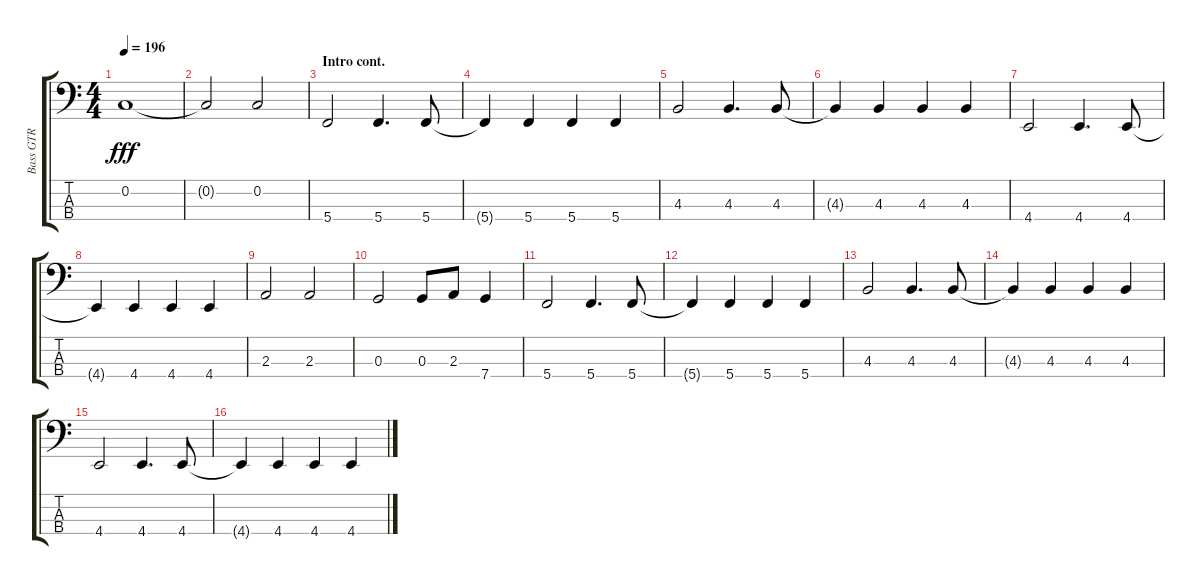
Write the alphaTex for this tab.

\track ("Bass GTR" "Bass GTR") {instrument electricbassfinger}
\staff {score tabs}
\tuning (F2 C2 G1 C1) {hide}
\ts (4 4)
\tempo 196
\clef f4
\ks aminor
0.2.1{dy fff} |
0.2{t}.2 0.2.2 |
\section ("" "Intro cont.")
5.4.2 5.4.4{d} 5.4.8 |
5.4{t}.4 5.4.4 5.4.4 5.4.4 |
4.3.2 4.3.4{d} 4.3.8 |
4.3{t}.4 4.3.4 4.3.4 4.3.4 |
4.4.2 4.4.4{d} 4.4.8 |
4.4{t}.4 4.4.4 4.4.4 4.4.4 |
2.3.2 2.3.2 |
0.3.2 0.3.8 2.3.8 7.4.4 |
5.4.2 5.4.4{d} 5.4.8 |
5.4{t}.4 5.4.4 5.4.4 5.4.4 |
4.3.2 4.3.4{d} 4.3.8 |
4.3{t}.4 4.3.4 4.3.4 4.3.4 |
4.4.2 4.4.4{d} 4.4.8 |
4.4{t}.4 4.4.4 4.4.4 4.4.4
